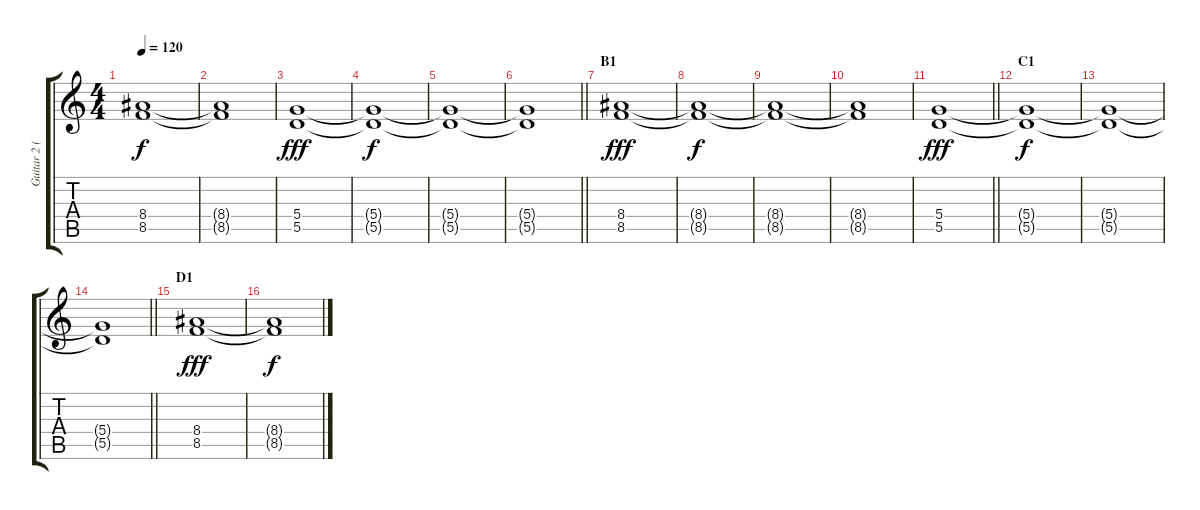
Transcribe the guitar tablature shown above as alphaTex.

\track ("Guitar 2 (Ray White)" "Guitar 2 (") {instrument electricguitarclean}
\staff {score tabs}
\tuning (E4 B3 G3 D3 A2 E2) {hide}
\ts (4 4)
\tempo 120
\clef g2
\ks c
(8.4{t} 8.5{t}).1{dy f} |
(8.4{t} 8.5{t}).1 |
(5.4 5.5).1{dy fff} |
(5.4{t} 5.5{t}).1{dy f} |
(5.4{t} 5.5{t}).1 |
\barLineRight lightlight
(5.4{t} 5.5{t}).1 |
\section ("" "B1")
(8.4 8.5).1{dy fff} |
(8.4{t} 8.5{t}).1{dy f} |
(8.4{t} 8.5{t}).1 |
(8.4{t} 8.5{t}).1 |
\barLineRight lightlight
(5.4 5.5).1{dy fff} |
\section ("" "C1")
(5.4{t} 5.5{t}).1{dy f} |
(5.4{t} 5.5{t}).1 |
\barLineRight lightlight
(5.4{t} 5.5{t}).1 |
\section ("" "D1")
(8.4 8.5).1{dy fff} |
(8.4{t} 8.5{t}).1{dy f}
